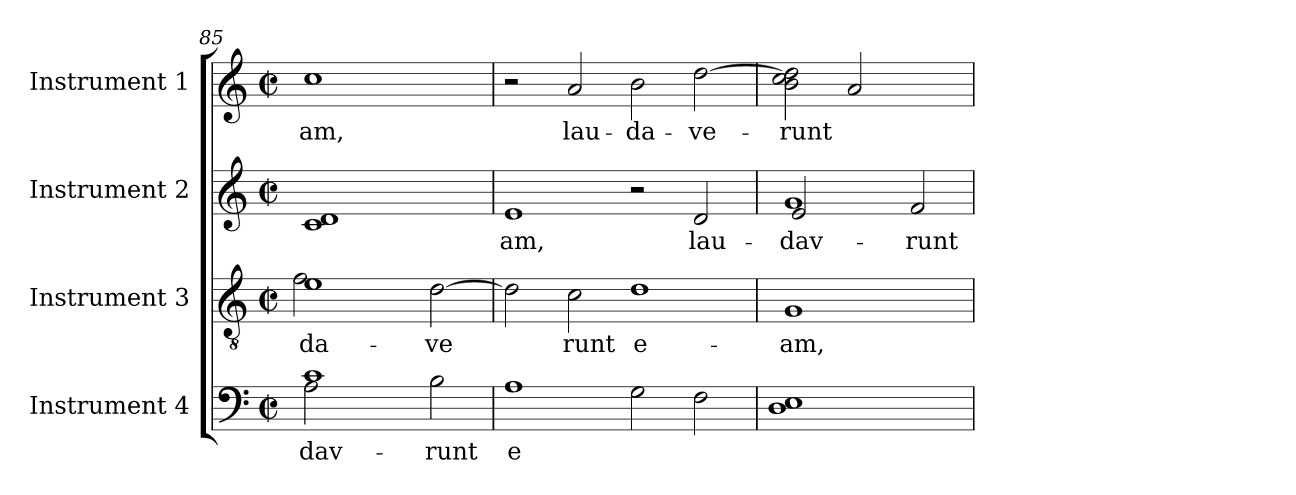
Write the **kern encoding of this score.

**kern	**text	**kern	**text	**kern	**text	**kern	**text
*part4	*part4	*part3	*part3	*part2	*part2	*part1	*part1
*staff4	*staff4	*staff3	*staff3	*staff2	*staff2	*staff1	*staff1
*I"Instrument 4	*	*I"Instrument 3	*	*I"Instrument 2	*	*I"Instrument 1	*
*clefF4	*	*clefGv2	*	*clefG2	*	*clefG2	*
*k[]	*	*k[]	*	*k[]	*	*k[]	*
*C:	*	*C:	*	*C:	*	*C:	*
*M2/2	*	*M2/2	*	*M2/2	*	*M2/2	*
*met(c|)	*	*met(c|)	*	*met(c|)	*	*met(c|)	*
=85	=85	=85	=85	=85	=85	=85	=85
*^	*	*	*	*	*	*	*
!	!	!LO:LY:b:cj	!	!LO:LY:b:cj	!	!LO:LY:b:cj	!	!LO:LY:b:cj
*	*	*	*^	*	*	*	*	*
1c	2A\	-dav-	1e	2f\	-da-	1c 1d	.	1cc	-am,
.	1ryy	.	.	1ryy	.	.	.	.	.
!	!	!LO:LY:b:cj	!	!	!LO:LY:b:cj	!	!	!	!
2B\	.	-runt	[>2d\	.	-ve-	2ryy	.	2ryy	.
*v	*v	*	*	*	*	*	*	*	*
*	*	*v	*v	*	*	*	*	*
=86	=86	=86	=86	=86	=86	=86	=86
!	!LO:LY:b:cj	!	!LO:LY:b:cj	!	!LO:LY:b:cj	!	!
1A	e-	2d\]	--	1e	am,	2r	.
!	!	!	!LO:LY:b:cj	!	!	!	!LO:LY:b:cj
.	.	2c\	-runt	.	.	2a/	lau-
!	!LO:LY:b:cj	!	!LO:LY:b:cj	!	!	!	!LO:LY:b:cj
2G\	--	1d	e-	2r	.	2b\	-da-
!	!LO:LY:b:cj	!	!	!	!LO:LY:b:cj	!	!LO:LY:b:cj
2F\	--	.	.	2d/	lau-	[>2dd\	-ve-
=87	=87	=87	=87	=87	=87	=87	=87
!	!LO:LY:b:cj	!	!LO:LY:b:cj	!	!LO:LY:b:cj	!	!LO:LY:b:cj
*	*	*	*	*^	*	*	*
1E 1D	--	1G	-am,	1g	2e/	-dav-	2dd\] 2cc\ 2b\	-runt
!	!	!	!	!	!	!	!	!LO:LY:b:cj
.	.	.	.	.	1ryy	.	2a/	.
!	!	!	!	!	!	!LO:LY:b:cj	!	!
2ryy	.	2ryy	.	2f/	.	-runt	2ryy	.
*	*	*	*	*v	*v	*	*	*
=	=	=	=	=	=	=	=
*-	*-	*-	*-	*-	*-	*-	*-
